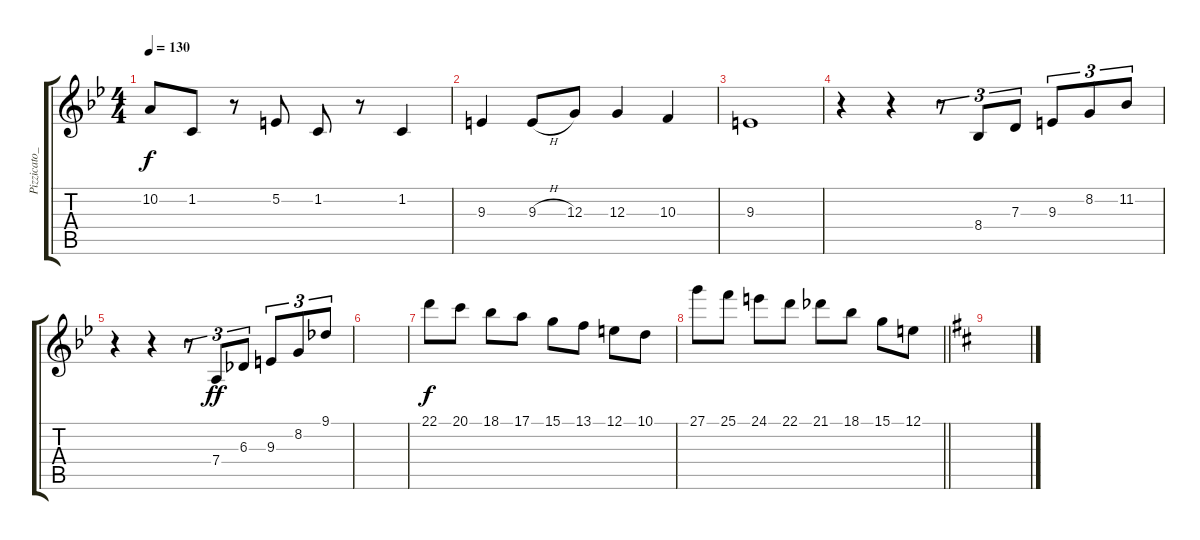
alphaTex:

\track ("Pizzicato_Vibra" "Pizzicato_") {solo instrument pizzicatostrings}
\staff {score tabs}
\tuning (E4 B3 G3 D3 A2 E2) {hide}
\ts (4 4)
\tempo 130
\clef g2
\ks gminor
10.2.8{dy f} 1.2.8 r.8 5.2.8 1.2.8 r.8 1.2.4 |
9.3.4 9.3{h}.8 12.3.8 12.3.4 10.3.4 |
9.3.1 |
r.4{instrument vibraphone} r.4 r.8{tu (3 2)} 8.4.8{tu (3 2)} 7.3.8{tu (3 2)} 9.3.8{tu (3 2)} 8.2.8{tu (3 2)} 11.2.8{tu (3 2)} |
r.4 r.4 r.8{tu (3 2)} 7.4.8{tu (3 2) dy ff} 6.3.8{tu (3 2)} 9.3.8{tu (3 2)} 8.2.8{tu (3 2)} 9.1.8{tu (3 2)} |
|
22.1.8{dy f} 20.1.8 18.1.8 17.1.8 15.1.8 13.1.8 12.1.8 10.1.8 |
\barLineRight lightlight
27.1.8 25.1.8 24.1.8 22.1.8 21.1.8 18.1.8 15.1.8 12.1.8 |
\ks d
